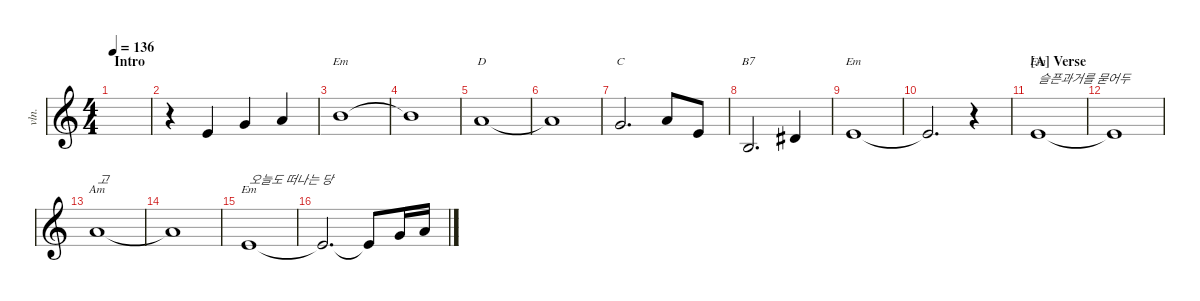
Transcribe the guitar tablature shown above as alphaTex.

\defaultSystemsLayout 4
\hideDynamics
\bracketExtendMode nobrackets
\track ("Violin" "vln.") {instrument stringensemble1}
\staff {score}
\tuning (E5 A4 D4 G3)
\chord ("Em" 7 x x x) {firstfret 7 showdiagram false showfingering false}
\chord ("D" 5 x x x) {showdiagram false showfingering false}
\chord ("C" 3 x x x) {showdiagram false showfingering false}
\chord ("B7" x 0 x x) {showdiagram false showfingering false}
\chord ("Em" 0 x x x) {showdiagram false showfingering false}
\chord ("Am" 5 x x x) {showdiagram false showfingering false}
\ts (4 4)
\section ("" "Intro")
\tempo 136
\clef g2
\ks c
|
r.4 2.3.4 5.3.4 0.2.4 |
2.2.1{ch "Em"} |
2.2{t}.1 |
0.2.1{ch "D"} |
0.2{t}.1 |
5.3.2{d ch "C"} 0.2.8 2.3.8 |
4.4.2{d ch "B7"} 1.3{acc #}.4 |
2.3.1{ch "Em"} |
2.3{t}.2{d} r.4 |
\section ("A" "Verse")
2.3.1{ch "Em" txt "슬픈과거를 묻어두"} |
2.3{t}.1 |
0.2.1{ch "Am" txt "고"} |
0.2{t}.1 |
2.3.1{ch "Em" txt "오늘도 떠나는 당"} |
2.3{t}.2{d} 2.3{t}.8 5.3.16 0.2.16
